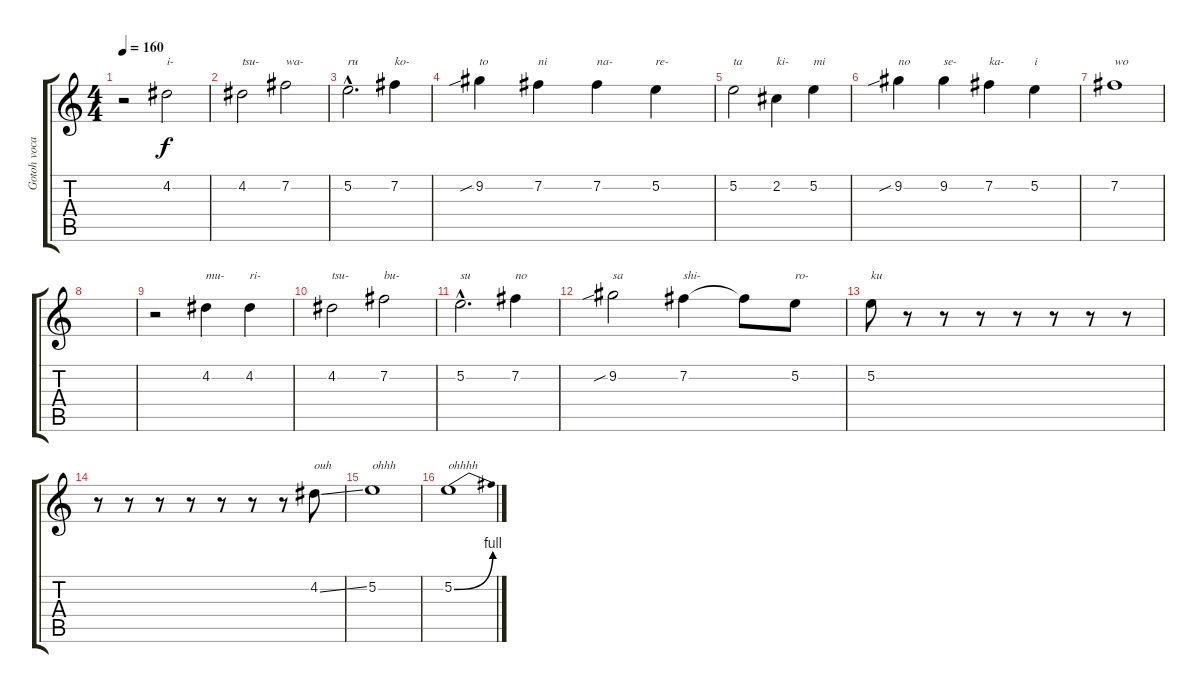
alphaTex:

\track ("Gotoh vocals" "Gotoh voca") {instrument contrabass}
\staff {score tabs}
\tuning (E4 B3 G3 D3 A2 E2) {hide}
\ts (4 4)
\tempo 160
\clef g2
\ks c
r.2{dy f volume 14} 4.2.2{txt "i-"} |
4.2.2{txt "tsu-"} 7.2.2{txt "wa-"} |
5.2{hac}.2{d txt "ru"} 7.2.4{txt "ko-"} |
9.2{sib}.4{txt "to"} 7.2.4{txt "ni"} 7.2.4{txt "na-"} 5.2.4{txt "re-"} |
5.2.2{txt "ta"} 2.2.4{txt "ki-"} 5.2.4{txt "mi"} |
9.2{sib}.4{txt "no"} 9.2.4{txt "se-"} 7.2.4{txt "ka-"} 5.2.4{txt "i"} |
7.2.1{txt "wo"} |
|
r.2 4.2.4{txt "mu-"} 4.2.4{txt "ri-"} |
4.2.2{txt "tsu-"} 7.2.2{txt "bu-"} |
5.2{hac}.2{d txt "su"} 7.2.4{txt "no"} |
9.2{sib}.2{txt "sa"} 7.2.4{txt "shi-"} 7.2{t}.8 5.2.8{txt "ro-"} |
5.2.8{txt "ku"} r.8 r.8 r.8 r.8 r.8 r.8 r.8 |
r.8 r.8 r.8 r.8 r.8 r.8 r.8 4.2{ss}.8{txt "ouh"} |
5.2.1{txt "ohhh"} |
5.2{be (bend 0 0 60 4)}.1{txt "ohhhh"}
